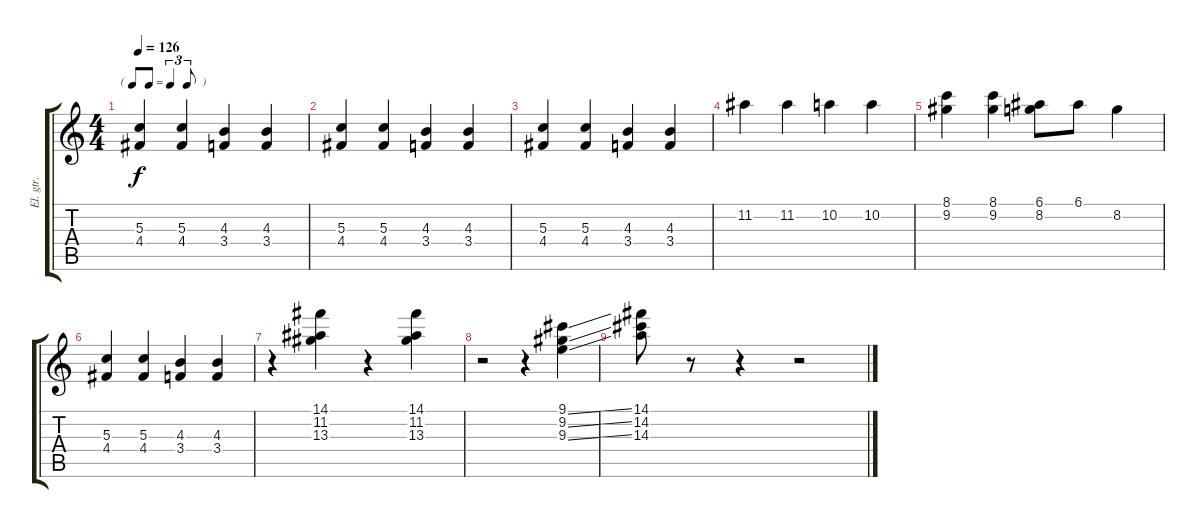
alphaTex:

\track ("El. gtr." "El. gtr.") {instrument electricguitarclean}
\staff {score tabs}
\tuning (E4 B3 G3 D3 A2 E2) {hide}
\ts (4 4)
\tf triplet8th
\tempo 126
\clef g2
\ks c
(5.3 4.4).4{dy f} (5.3 4.4).4 (4.3 3.4).4 (4.3 3.4).4 |
(5.3 4.4).4 (5.3 4.4).4 (4.3 3.4).4 (4.3 3.4).4 |
(5.3 4.4).4 (5.3 4.4).4 (4.3 3.4).4 (4.3 3.4).4 |
11.2.4 11.2.4 10.2.4 10.2.4 |
(8.1 9.2).4 (8.1 9.2).4 (6.1 8.2).8 6.1.8 8.2.4 |
(5.3 4.4).4 (5.3 4.4).4 (4.3 3.4).4 (4.3 3.4).4 |
r.4 (14.1 11.2 13.3).4 r.4 (14.1 11.2 13.3).4 |
r.2 r.4 (9.1{ss} 9.2{ss} 9.3{ss}).4 |
(14.1 14.2 14.3).8 r.8 r.4 r.2
